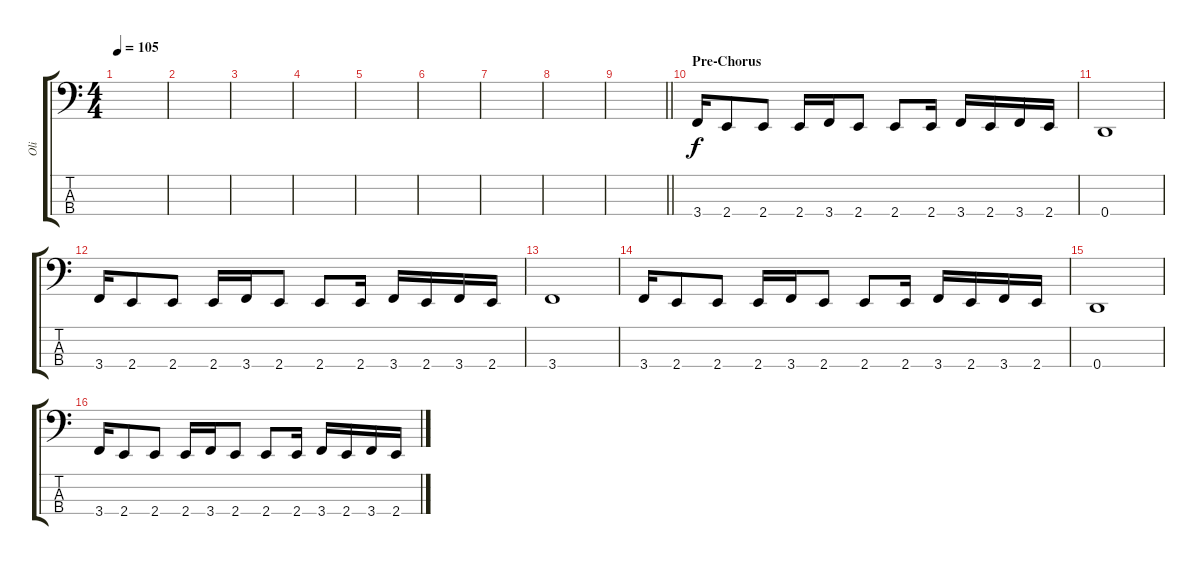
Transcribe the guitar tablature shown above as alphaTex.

\track ("Oli" "Oli") {instrument electricbasspick}
\staff {score tabs}
\tuning (G2 D2 A1 D1) {hide}
\ts (4 4)
\tempo 105
\clef f4
\ks c
|
|
|
|
|
|
|
|
\barLineRight lightlight
|
\section ("" "Pre-Chorus")
3.4.16 2.4.8 2.4.8 2.4.16 3.4.16 2.4.8 2.4.8 2.4.16 3.4.16 2.4.16 3.4.16 2.4.16 |
0.4.1 |
3.4.16 2.4.8 2.4.8 2.4.16 3.4.16 2.4.8 2.4.8 2.4.16 3.4.16 2.4.16 3.4.16 2.4.16 |
3.4.1 |
3.4.16 2.4.8 2.4.8 2.4.16 3.4.16 2.4.8 2.4.8 2.4.16 3.4.16 2.4.16 3.4.16 2.4.16 |
0.4.1 |
3.4.16 2.4.8 2.4.8 2.4.16 3.4.16 2.4.8 2.4.8 2.4.16 3.4.16 2.4.16 3.4.16 2.4.16
